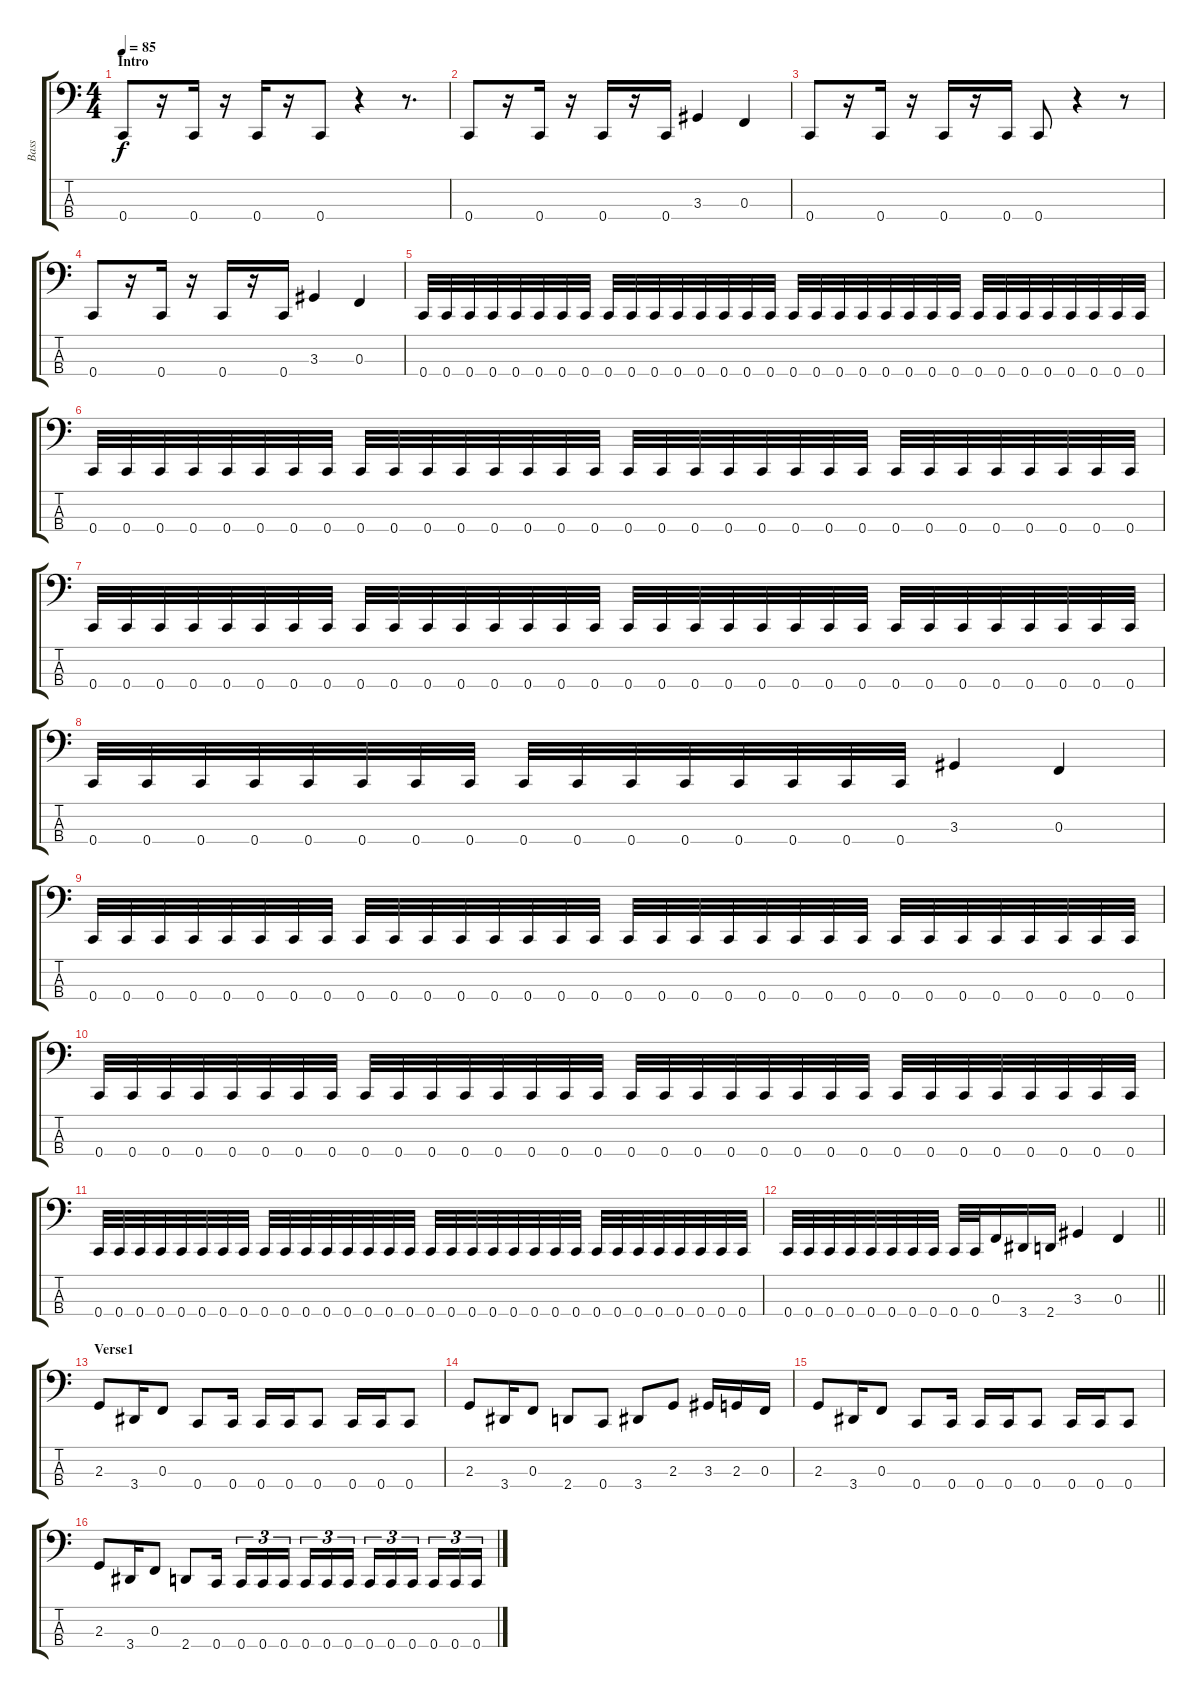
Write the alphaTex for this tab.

\track ("Bass" "Bass") {instrument electricbassfinger}
\staff {score tabs}
\tuning (Eb2 Bb1 F1 C1) {hide}
\ts (4 4)
\section ("" "Intro")
\tempo 85
\clef f4
\ks c
0.4.8{dy f instrument electricbassfinger} r.16 0.4.16 r.16 0.4.16 r.16 0.4.8 r.4 r.8{d} |
0.4.8 r.16 0.4.16 r.16 0.4.16 r.16 0.4.16 3.3.4 0.3.4 |
0.4.8 r.16 0.4.16 r.16 0.4.16 r.16 0.4.16 0.4.8 r.4 r.8 |
0.4.8 r.16 0.4.16 r.16 0.4.16 r.16 0.4.16 3.3.4 0.3.4 |
0.4.32 0.4.32 0.4.32 0.4.32 0.4.32 0.4.32 0.4.32 0.4.32 0.4.32 0.4.32 0.4.32 0.4.32 0.4.32 0.4.32 0.4.32 0.4.32 0.4.32 0.4.32 0.4.32 0.4.32 0.4.32 0.4.32 0.4.32 0.4.32 0.4.32 0.4.32 0.4.32 0.4.32 0.4.32 0.4.32 0.4.32 0.4.32 |
0.4.32 0.4.32 0.4.32 0.4.32 0.4.32 0.4.32 0.4.32 0.4.32 0.4.32 0.4.32 0.4.32 0.4.32 0.4.32 0.4.32 0.4.32 0.4.32 0.4.32 0.4.32 0.4.32 0.4.32 0.4.32 0.4.32 0.4.32 0.4.32 0.4.32 0.4.32 0.4.32 0.4.32 0.4.32 0.4.32 0.4.32 0.4.32 |
0.4.32 0.4.32 0.4.32 0.4.32 0.4.32 0.4.32 0.4.32 0.4.32 0.4.32 0.4.32 0.4.32 0.4.32 0.4.32 0.4.32 0.4.32 0.4.32 0.4.32 0.4.32 0.4.32 0.4.32 0.4.32 0.4.32 0.4.32 0.4.32 0.4.32 0.4.32 0.4.32 0.4.32 0.4.32 0.4.32 0.4.32 0.4.32 |
0.4.32 0.4.32 0.4.32 0.4.32 0.4.32 0.4.32 0.4.32 0.4.32 0.4.32 0.4.32 0.4.32 0.4.32 0.4.32 0.4.32 0.4.32 0.4.32 3.3.4 0.3.4 |
0.4.32 0.4.32 0.4.32 0.4.32 0.4.32 0.4.32 0.4.32 0.4.32 0.4.32 0.4.32 0.4.32 0.4.32 0.4.32 0.4.32 0.4.32 0.4.32 0.4.32 0.4.32 0.4.32 0.4.32 0.4.32 0.4.32 0.4.32 0.4.32 0.4.32 0.4.32 0.4.32 0.4.32 0.4.32 0.4.32 0.4.32 0.4.32 |
0.4.32 0.4.32 0.4.32 0.4.32 0.4.32 0.4.32 0.4.32 0.4.32 0.4.32 0.4.32 0.4.32 0.4.32 0.4.32 0.4.32 0.4.32 0.4.32 0.4.32 0.4.32 0.4.32 0.4.32 0.4.32 0.4.32 0.4.32 0.4.32 0.4.32 0.4.32 0.4.32 0.4.32 0.4.32 0.4.32 0.4.32 0.4.32 |
0.4.32 0.4.32 0.4.32 0.4.32 0.4.32 0.4.32 0.4.32 0.4.32 0.4.32 0.4.32 0.4.32 0.4.32 0.4.32 0.4.32 0.4.32 0.4.32 0.4.32 0.4.32 0.4.32 0.4.32 0.4.32 0.4.32 0.4.32 0.4.32 0.4.32 0.4.32 0.4.32 0.4.32 0.4.32 0.4.32 0.4.32 0.4.32 |
\barLineRight lightlight
0.4.32 0.4.32 0.4.32 0.4.32 0.4.32 0.4.32 0.4.32 0.4.32 0.4.32 0.4.32 0.3.16 3.4.16 2.4.16 3.3.4 0.3.4 |
\section ("" "Verse1")
2.3.8 3.4.16 0.3.8 0.4.8 0.4.16 0.4.16 0.4.16 0.4.8 0.4.16 0.4.16 0.4.8 |
2.3.8 3.4.16 0.3.8 2.4.8 0.4.8 3.4.8 2.3.8 3.3.16 2.3.16 0.3.16 |
2.3.8 3.4.16 0.3.8 0.4.8 0.4.16 0.4.16 0.4.16 0.4.8 0.4.16 0.4.16 0.4.8 |
2.3.8 3.4.16 0.3.8 2.4.8 0.4.16 0.4.16{tu (3 2)} 0.4.16{tu (3 2)} 0.4.16{tu (3 2) beam splitsecondary} 0.4.16{tu (3 2)} 0.4.16{tu (3 2)} 0.4.16{tu (3 2)} 0.4.16{tu (3 2)} 0.4.16{tu (3 2)} 0.4.16{tu (3 2) beam splitsecondary} 0.4.16{tu (3 2)} 0.4.16{tu (3 2)} 0.4.16{tu (3 2)}
